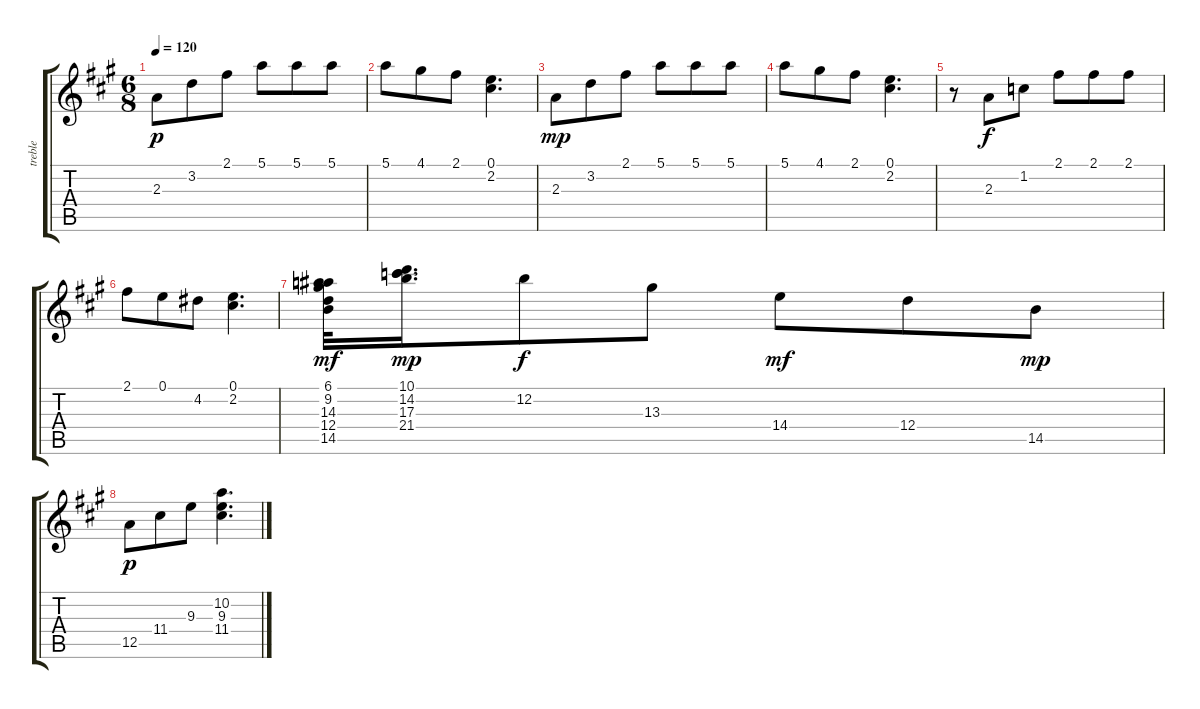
\track ("treble              " "treble    ") {instrument acousticguitarnylon}
\staff {score tabs}
\tuning (E4 B3 G3 D3 A2 E2) {hide}
\ts (6 8)
\tempo 120
\clef g2
\ks a
2.3.8{dy p} 3.2.8 2.1.8 5.1.8 5.1.8 5.1.8 |
5.1.8 4.1.8 2.1.8 (0.1 2.2).4{d} |
2.3.8{dy mp} 3.2.8 2.1.8 5.1.8 5.1.8 5.1.8 |
5.1.8 4.1.8 2.1.8 (0.1 2.2).4{d} |
r.8 2.3.8{dy f} 1.2.8 2.1.8 2.1.8 2.1.8 |
2.1.8 0.1.8 4.2.8 (0.1 2.2).4{d} |
(6.1 9.2 14.3 12.4 14.5).32{dy mf} (10.1 14.2 17.3 21.4).16{d dy mp} 12.2.8{dy f} 13.3.8 14.4.8{dy mf} 12.4.8 14.5.8{dy mp} |
12.5.8{dy p} 11.4.8 9.3.8 (10.2 9.3 11.4).4{d}
